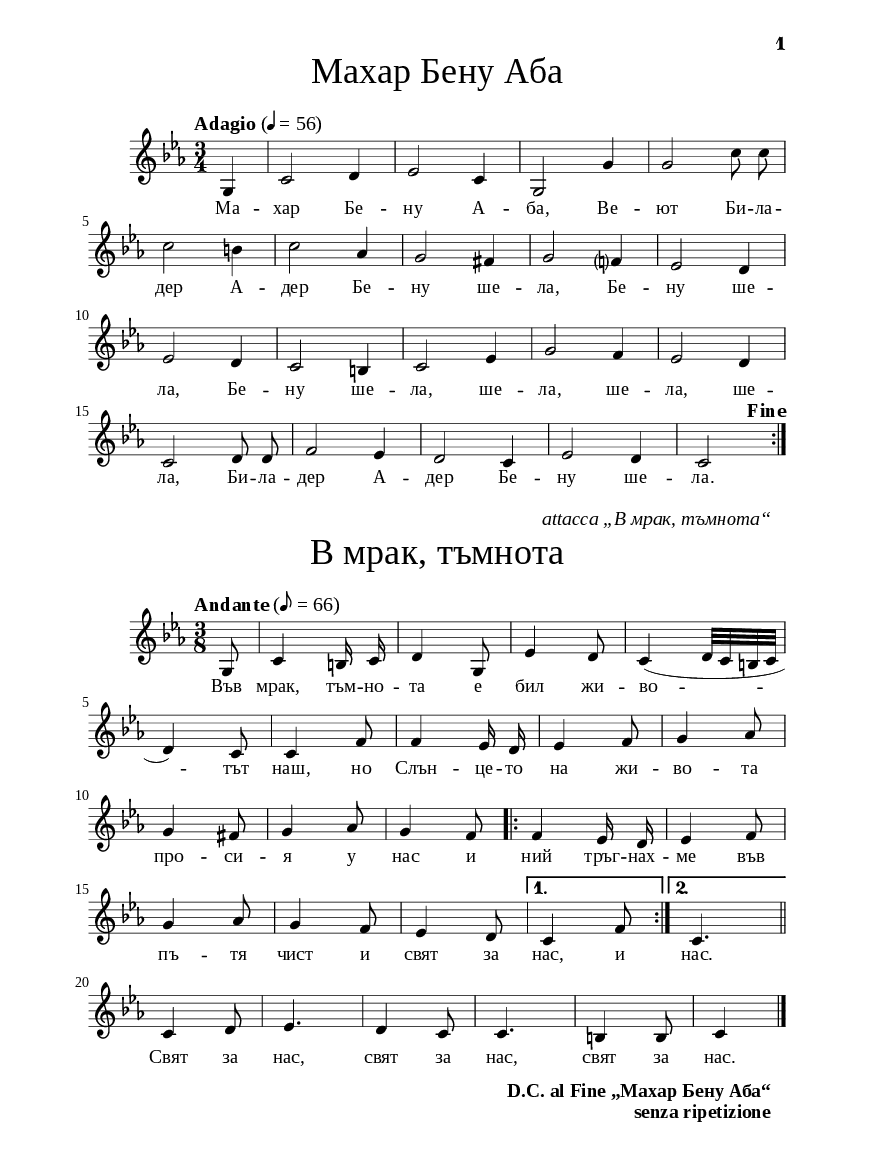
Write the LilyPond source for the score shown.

\version "2.24.4"

% include paper part and global functions
\include "include/globals.ily"

\bookpart {
  \label #'ref080
  \tocItem \markup "Махар Бену Аба"
  \paper {
    print-all-headers = ##t
    print-page-number = ##t
    print-first-page-number = ##t


    % put page numbers on the top and change the font style.
    oddHeaderMarkup = \markup
    \fill-line {
      ""
      \unless \on-first-page-of-part \fromproperty #'header:instrument
      \if \should-print-page-number \abs-fontsize #7 { \number \fromproperty #'page:page-number-string }
    }
    %% evenHeaderMarkup would inherit the value of
    %% oddHeaderMarkup if it were not defined here
    evenHeaderMarkup = \markup
    \fill-line {
      \if \should-print-page-number \abs-fontsize #7 { \number \fromproperty #'page:page-number-string }
      \unless \on-first-page-of-part \fromproperty #'header:instrument
      ""
    }

    oddFooterMarkup = \markup ""

    evenFooterMarkup = ""
    left-margin = 1.5\cm
    right-margin = 1.5\cm
    top-margin = 1\cm
    bottom-margin = 1.2\cm
    ragged-bottom = ##t % do not spread the staves to fill the whole vertical space
    top-markup-spacing.basic-distance = 0\mm % margin between page number and system for the first page
    top-system-spacing.basic-distance = 10\mm % margin between page number and system for the other pages

    % change distance between staves
    system-system-spacing =
    #'((basic-distance . 12)
       (minimum-distance . 6)
       (padding . 1)
       (stretchability . 12))
  }
  \score {
    \include "include/score-layout.ily"

    \new Voice \relative c' {
      \clef treble
      \key c \minor
      \time 3/4
      \tempoFunc "Adagio" 4 "56"

      \autoBeamOff

      \partial 4

      \repeat volta 2 {
        g4 | c2 d4 | es2 c 4 |  g2 g'4 | g2 c8 c8 | \break
        c2 b4 |  c2 as4 | g2 fis4 |g2 f?4 | es2 d4 | \break
        es2 d4 | c2 b4 | c2 es4 | g2 f4 | es2 d4 |  \break
        c2 d8 d | f2 es4 | d2 c4 | es2 d4 | \tempo "          Fine" c2
      }

    }

    \addlyrics {
      Ма -- хар Бе -- ну А -- ба, Ве -- ют
      Би -- ла -- дер А -- дер Бе -- ну ше -- ла,
      Бе -- ну ше -- ла, Бе -- ну ше -- ла,
      ше -- ла, ше -- ла, ше -- ла,
      Би -- ла -- дер А -- дер Бе -- ну ше -- ла.
    }

    \header {
      title = \titleFunc #'ref_desc_12 "Махар Бену Аба" "Mahar Benu Aba"
    }

    \midi{}

  } % score

  \markup \huge \italic \dc-one-nobold "attacca „В мрак, тъмнота“"

  \label #'ref080_1
  \tocItem \markup "В мрак, тъмнота"


  \score {
    \include "include/score-layout.ily"
    \new Voice \absolute {
      \clef treble
      \key c \minor
      \time 3/8
      \tempoFunc "Andante" 8 "66"

      \partial 8

      g8  | c'4 \autoBeamOff b16 c' | \autoBeamOn d'4 g8 | es'4 d'8 |  c'4 ( d'32 c' b c'  | \break

      d'4 ) c'8 | c'4 f'8 |  \autoBeamOff f'4 es'16 d' | es'4 f'8 | g'4 as'8 |\break

      g'4 fis'8 | g'4 as'8 | g'4 f'8 |   \repeat volta 2 {
        f'4 es'16 d' |  es'4 f'8 | \break

        g'4 as'8 | g'4 f'8 | es'4 d'8
      }  \alternative { { c'4 f'8 } {  c'4. } } \bar "||"  \break  |

      c'4 d'8 |  es'4. |  d'4 c'8 | c'4. | b4 b8 | c'4  \bar "|."
    }

    \addlyrics {
      Във мрак, тъм
      -- но -- та е бил жи -- во -- тът наш, но Слън
      -- це -- то на жи -- во -- та про -- си -- я у
      нас и ний тръг -- нах -- ме във пъ -- тя чист
      и свят за нас, и нас. Свят за нас, свят за
      нас, свят за нас.
    }

    \header {
      title = \titleFunc #'ref_desc_4 "В мрак, тъмнота" "V mrak, tămnota"
    }

    \midi{}

  }

  \markup \dc-two "D.C. al Fine „Махар Бену Аба“" "senza ripetizione"


} % bookpart
